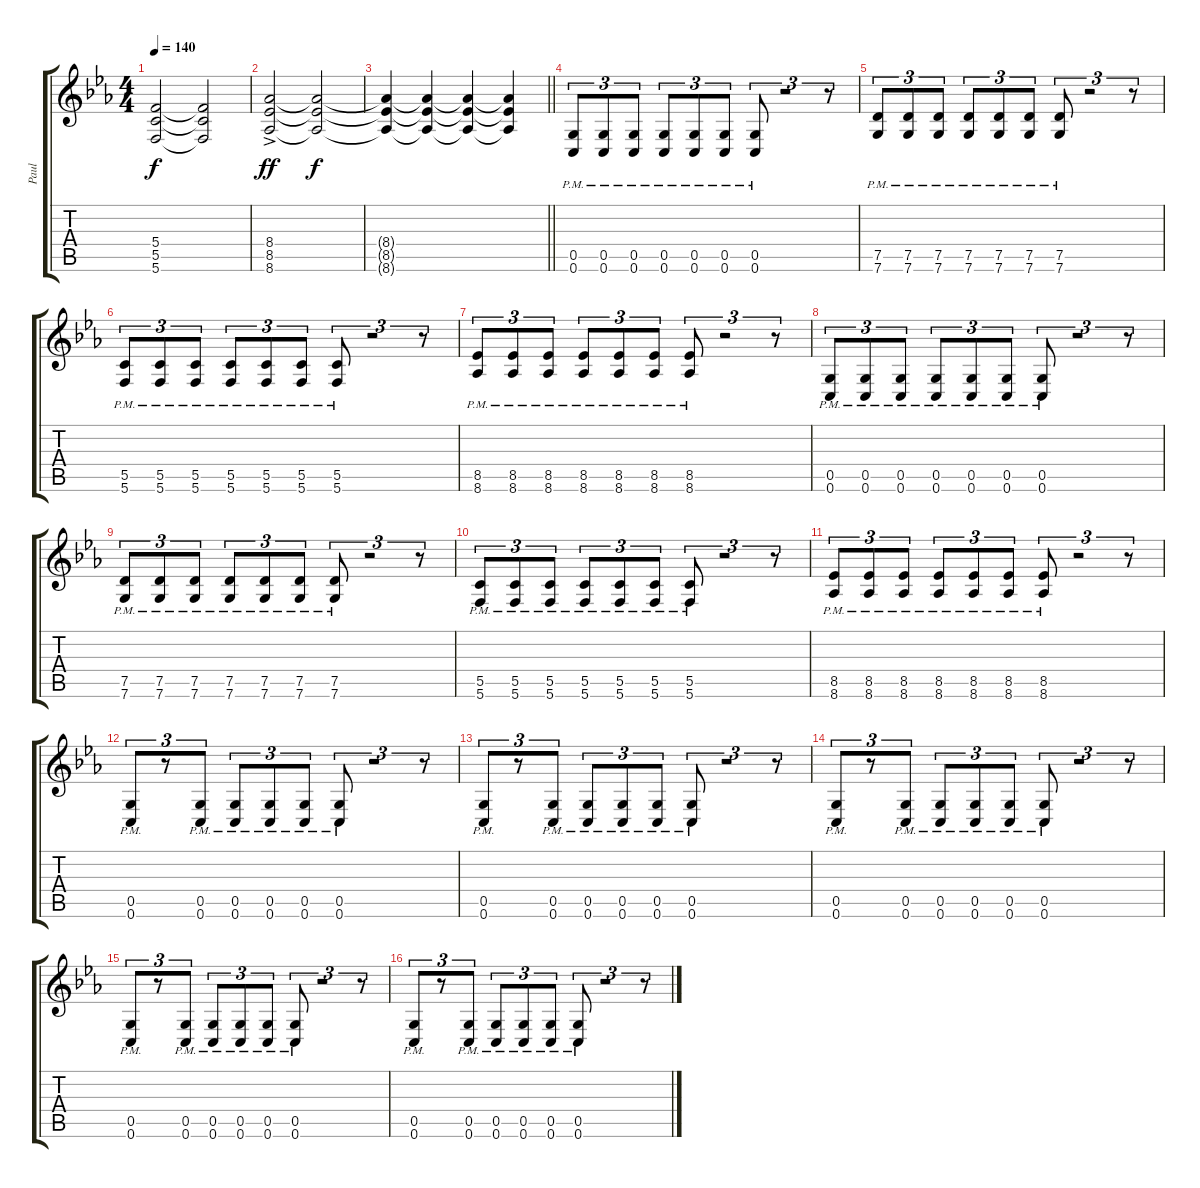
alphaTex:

\track ("Paul" "Paul") {instrument distortionguitar}
\staff {score tabs}
\tuning (D4 A3 F3 C3 G2 C2) {hide}
\ts (4 4)
\tempo 140
\clef g2
\ks eb
(5.4 5.5 5.6).2{dy f} (5.4{t} 5.5{t} 5.6{t}).2 |
(8.4{ac} 8.5 8.6).2{dy ff} (8.4{t} 8.5{t} 8.6{t}).2{dy f} |
\barLineRight lightlight
(8.4{t} 8.5{t} 8.6{t}).4 (8.4{t} 8.5{t} 8.6{t}).4 (8.4{t} 8.5{t} 8.6{t}).4 (8.4{t} 8.5{t} 8.6{t}).4 |
(0.5{pm} 0.6{pm}).8{tu (3 2)} (0.5{pm} 0.6{pm}).8{tu (3 2)} (0.5{pm} 0.6{pm}).8{tu (3 2)} (0.5{pm} 0.6{pm}).8{tu (3 2)} (0.5{pm} 0.6{pm}).8{tu (3 2)} (0.5{pm} 0.6{pm}).8{tu (3 2)} (0.5{pm} 0.6{pm}).8{tu (3 2)} r.2{tu (3 2)} r.8{tu (3 2)} |
(7.5{pm} 7.6{pm}).8{tu (3 2)} (7.5{pm} 7.6{pm}).8{tu (3 2)} (7.5{pm} 7.6{pm}).8{tu (3 2)} (7.5{pm} 7.6{pm}).8{tu (3 2)} (7.5{pm} 7.6{pm}).8{tu (3 2)} (7.5{pm} 7.6{pm}).8{tu (3 2)} (7.5{pm} 7.6{pm}).8{tu (3 2)} r.2{tu (3 2)} r.8{tu (3 2)} |
(5.5{pm} 5.6{pm}).8{tu (3 2)} (5.5{pm} 5.6{pm}).8{tu (3 2)} (5.5{pm} 5.6{pm}).8{tu (3 2)} (5.5{pm} 5.6{pm}).8{tu (3 2)} (5.5{pm} 5.6{pm}).8{tu (3 2)} (5.5{pm} 5.6{pm}).8{tu (3 2)} (5.5{pm} 5.6{pm}).8{tu (3 2)} r.2{tu (3 2)} r.8{tu (3 2)} |
(8.5{pm} 8.6{pm}).8{tu (3 2)} (8.5{pm} 8.6{pm}).8{tu (3 2)} (8.5{pm} 8.6{pm}).8{tu (3 2)} (8.5{pm} 8.6{pm}).8{tu (3 2)} (8.5{pm} 8.6{pm}).8{tu (3 2)} (8.5{pm} 8.6{pm}).8{tu (3 2)} (8.5{pm} 8.6{pm}).8{tu (3 2)} r.2{tu (3 2)} r.8{tu (3 2)} |
(0.5{pm} 0.6{pm}).8{tu (3 2)} (0.5{pm} 0.6{pm}).8{tu (3 2)} (0.5{pm} 0.6{pm}).8{tu (3 2)} (0.5{pm} 0.6{pm}).8{tu (3 2)} (0.5{pm} 0.6{pm}).8{tu (3 2)} (0.5{pm} 0.6{pm}).8{tu (3 2)} (0.5{pm} 0.6{pm}).8{tu (3 2)} r.2{tu (3 2)} r.8{tu (3 2)} |
(7.5{pm} 7.6{pm}).8{tu (3 2)} (7.5{pm} 7.6{pm}).8{tu (3 2)} (7.5{pm} 7.6{pm}).8{tu (3 2)} (7.5{pm} 7.6{pm}).8{tu (3 2)} (7.5{pm} 7.6{pm}).8{tu (3 2)} (7.5{pm} 7.6{pm}).8{tu (3 2)} (7.5{pm} 7.6{pm}).8{tu (3 2)} r.2{tu (3 2)} r.8{tu (3 2)} |
(5.5{pm} 5.6{pm}).8{tu (3 2)} (5.5{pm} 5.6{pm}).8{tu (3 2)} (5.5{pm} 5.6{pm}).8{tu (3 2)} (5.5{pm} 5.6{pm}).8{tu (3 2)} (5.5{pm} 5.6{pm}).8{tu (3 2)} (5.5{pm} 5.6{pm}).8{tu (3 2)} (5.5{pm} 5.6{pm}).8{tu (3 2)} r.2{tu (3 2)} r.8{tu (3 2)} |
(8.5{pm} 8.6{pm}).8{tu (3 2)} (8.5{pm} 8.6{pm}).8{tu (3 2)} (8.5{pm} 8.6{pm}).8{tu (3 2)} (8.5{pm} 8.6{pm}).8{tu (3 2)} (8.5{pm} 8.6{pm}).8{tu (3 2)} (8.5{pm} 8.6{pm}).8{tu (3 2)} (8.5{pm} 8.6{pm}).8{tu (3 2)} r.2{tu (3 2)} r.8{tu (3 2)} |
(0.5{pm} 0.6{pm}).8{tu (3 2)} r.8{tu (3 2)} (0.5{pm} 0.6{pm}).8{tu (3 2)} (0.5{pm} 0.6{pm}).8{tu (3 2)} (0.5{pm} 0.6{pm}).8{tu (3 2)} (0.5{pm} 0.6{pm}).8{tu (3 2)} (0.5{pm} 0.6{pm}).8{tu (3 2)} r.2{tu (3 2)} r.8{tu (3 2)} |
(0.5{pm} 0.6{pm}).8{tu (3 2)} r.8{tu (3 2)} (0.5{pm} 0.6{pm}).8{tu (3 2)} (0.5{pm} 0.6{pm}).8{tu (3 2)} (0.5{pm} 0.6{pm}).8{tu (3 2)} (0.5{pm} 0.6{pm}).8{tu (3 2)} (0.5{pm} 0.6{pm}).8{tu (3 2)} r.2{tu (3 2)} r.8{tu (3 2)} |
(0.5{pm} 0.6{pm}).8{tu (3 2)} r.8{tu (3 2)} (0.5{pm} 0.6{pm}).8{tu (3 2)} (0.5{pm} 0.6{pm}).8{tu (3 2)} (0.5{pm} 0.6{pm}).8{tu (3 2)} (0.5{pm} 0.6{pm}).8{tu (3 2)} (0.5{pm} 0.6{pm}).8{tu (3 2)} r.2{tu (3 2)} r.8{tu (3 2)} |
(0.5{pm} 0.6{pm}).8{tu (3 2)} r.8{tu (3 2)} (0.5{pm} 0.6{pm}).8{tu (3 2)} (0.5{pm} 0.6{pm}).8{tu (3 2)} (0.5{pm} 0.6{pm}).8{tu (3 2)} (0.5{pm} 0.6{pm}).8{tu (3 2)} (0.5{pm} 0.6{pm}).8{tu (3 2)} r.2{tu (3 2)} r.8{tu (3 2)} |
(0.5{pm} 0.6{pm}).8{tu (3 2)} r.8{tu (3 2)} (0.5{pm} 0.6{pm}).8{tu (3 2)} (0.5{pm} 0.6{pm}).8{tu (3 2)} (0.5{pm} 0.6{pm}).8{tu (3 2)} (0.5{pm} 0.6{pm}).8{tu (3 2)} (0.5{pm} 0.6{pm}).8{tu (3 2)} r.2{tu (3 2)} r.8{tu (3 2)}
